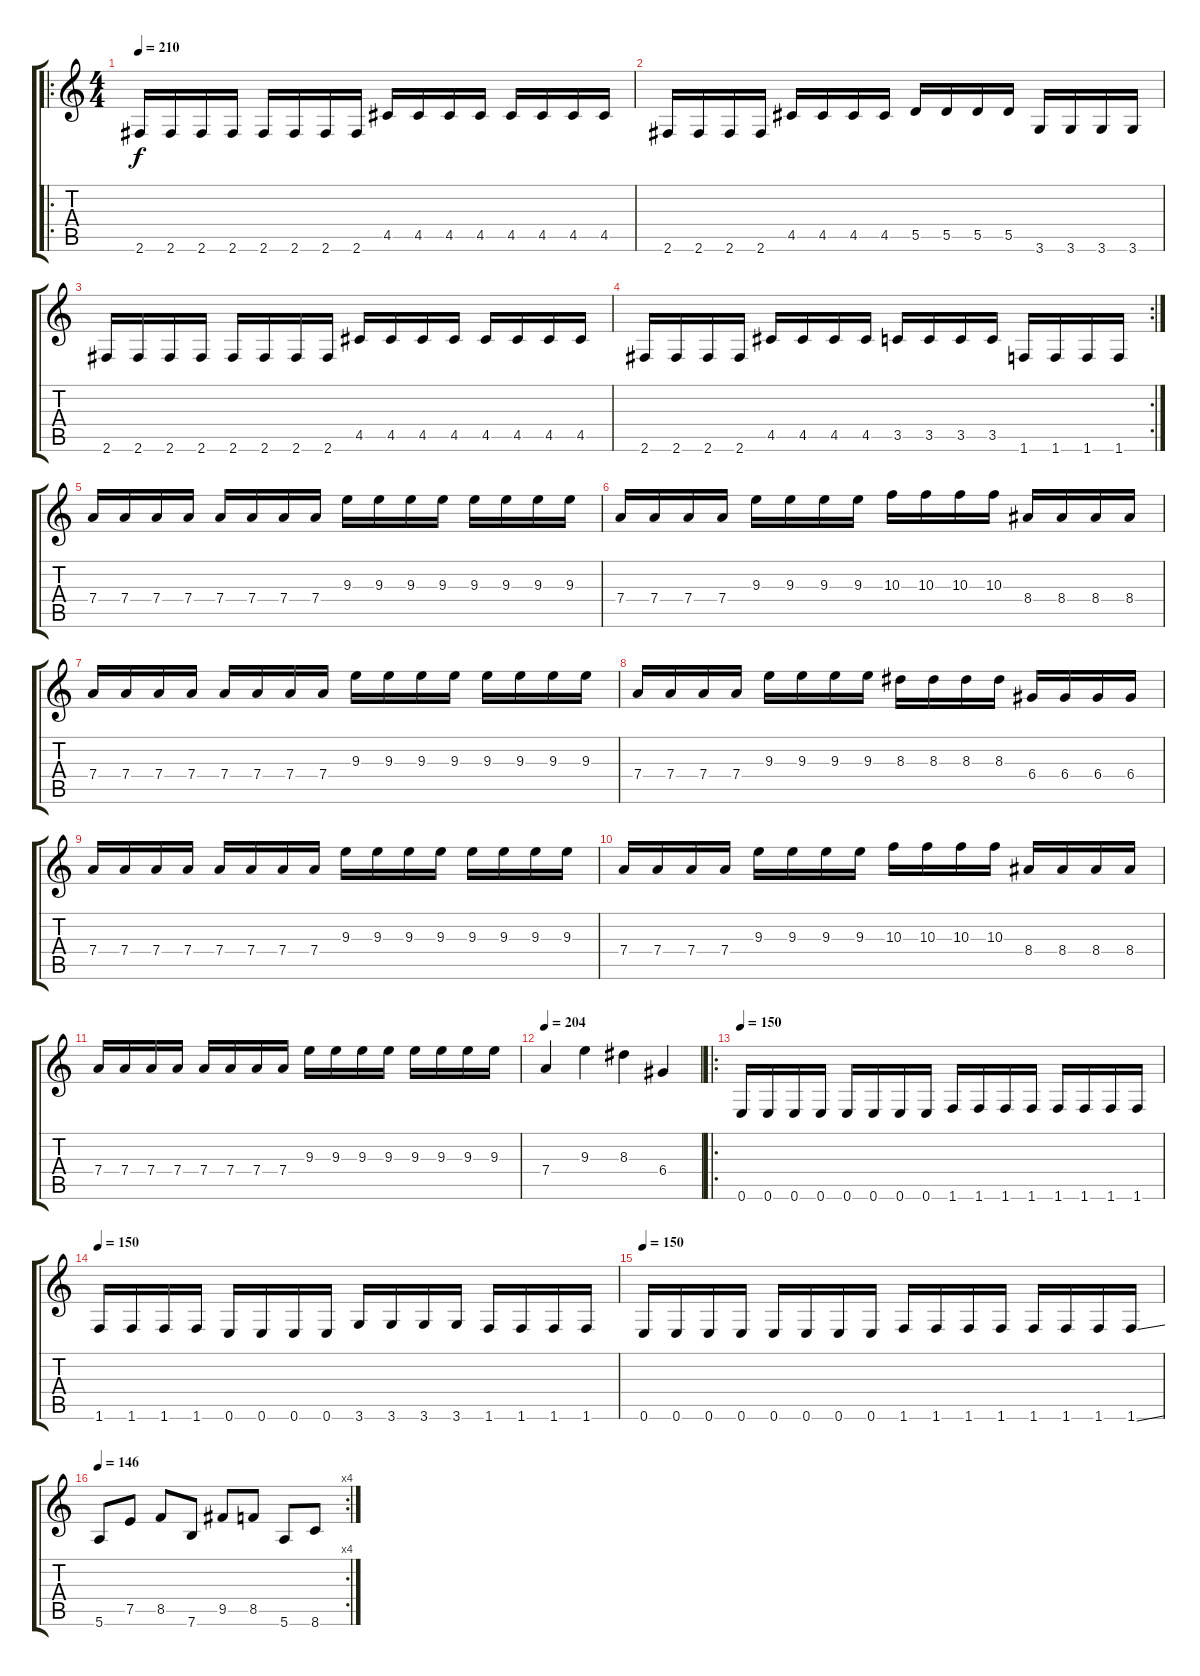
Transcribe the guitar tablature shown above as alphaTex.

\track "" {instrument overdrivenguitar}
\staff {score tabs}
\tuning (E4 B3 G3 D3 A2 E2) {hide}
\ro
\ts (4 4)
\tempo 210
\clef g2
\ks c
2.6.16{dy f instrument overdrivenguitar} 2.6.16 2.6.16 2.6.16 2.6.16 2.6.16 2.6.16 2.6.16 4.5.16 4.5.16 4.5.16 4.5.16 4.5.16 4.5.16 4.5.16 4.5.16 |
2.6.16 2.6.16 2.6.16 2.6.16 4.5.16 4.5.16 4.5.16 4.5.16 5.5.16 5.5.16 5.5.16 5.5.16 3.6.16 3.6.16 3.6.16 3.6.16 |
2.6.16 2.6.16 2.6.16 2.6.16 2.6.16 2.6.16 2.6.16 2.6.16 4.5.16 4.5.16 4.5.16 4.5.16 4.5.16 4.5.16 4.5.16 4.5.16 |
\rc 2
2.6.16 2.6.16 2.6.16 2.6.16 4.5.16 4.5.16 4.5.16 4.5.16 3.5.16 3.5.16 3.5.16 3.5.16 1.6.16 1.6.16 1.6.16 1.6.16 |
7.4.16 7.4.16 7.4.16 7.4.16 7.4.16 7.4.16 7.4.16 7.4.16 9.3.16 9.3.16 9.3.16 9.3.16 9.3.16 9.3.16 9.3.16 9.3.16 |
7.4.16 7.4.16 7.4.16 7.4.16 9.3.16 9.3.16 9.3.16 9.3.16 10.3.16 10.3.16 10.3.16 10.3.16 8.4.16 8.4.16 8.4.16 8.4.16 |
7.4.16 7.4.16 7.4.16 7.4.16 7.4.16 7.4.16 7.4.16 7.4.16 9.3.16 9.3.16 9.3.16 9.3.16 9.3.16 9.3.16 9.3.16 9.3.16 |
7.4.16 7.4.16 7.4.16 7.4.16 9.3.16 9.3.16 9.3.16 9.3.16 8.3.16 8.3.16 8.3.16 8.3.16 6.4.16 6.4.16 6.4.16 6.4.16 |
7.4.16 7.4.16 7.4.16 7.4.16 7.4.16 7.4.16 7.4.16 7.4.16 9.3.16 9.3.16 9.3.16 9.3.16 9.3.16 9.3.16 9.3.16 9.3.16 |
7.4.16 7.4.16 7.4.16 7.4.16 9.3.16 9.3.16 9.3.16 9.3.16 10.3.16 10.3.16 10.3.16 10.3.16 8.4.16 8.4.16 8.4.16 8.4.16 |
7.4.16 7.4.16 7.4.16 7.4.16 7.4.16 7.4.16 7.4.16 7.4.16 9.3.16 9.3.16 9.3.16 9.3.16 9.3.16 9.3.16 9.3.16 9.3.16 |
\tempo 204
7.4.4 9.3.4 8.3.4 6.4.4 |
\ro
\tempo 150
0.6.16 0.6.16 0.6.16 0.6.16 0.6.16 0.6.16 0.6.16 0.6.16 1.6.16 1.6.16 1.6.16 1.6.16 1.6.16 1.6.16 1.6.16 1.6.16 |
\tempo 150
1.6.16 1.6.16 1.6.16 1.6.16 0.6.16 0.6.16 0.6.16 0.6.16 3.6.16 3.6.16 3.6.16 3.6.16 1.6.16 1.6.16 1.6.16 1.6.16 |
\tempo 150
0.6.16 0.6.16 0.6.16 0.6.16 0.6.16 0.6.16 0.6.16 0.6.16 1.6.16 1.6.16 1.6.16 1.6.16 1.6.16 1.6.16 1.6.16 1.6{ss}.16 |
\rc 4
\tempo 146
5.6.8 7.5.8 8.5.8 7.6.8 9.5.8 8.5.8 5.6.8 8.6.8
